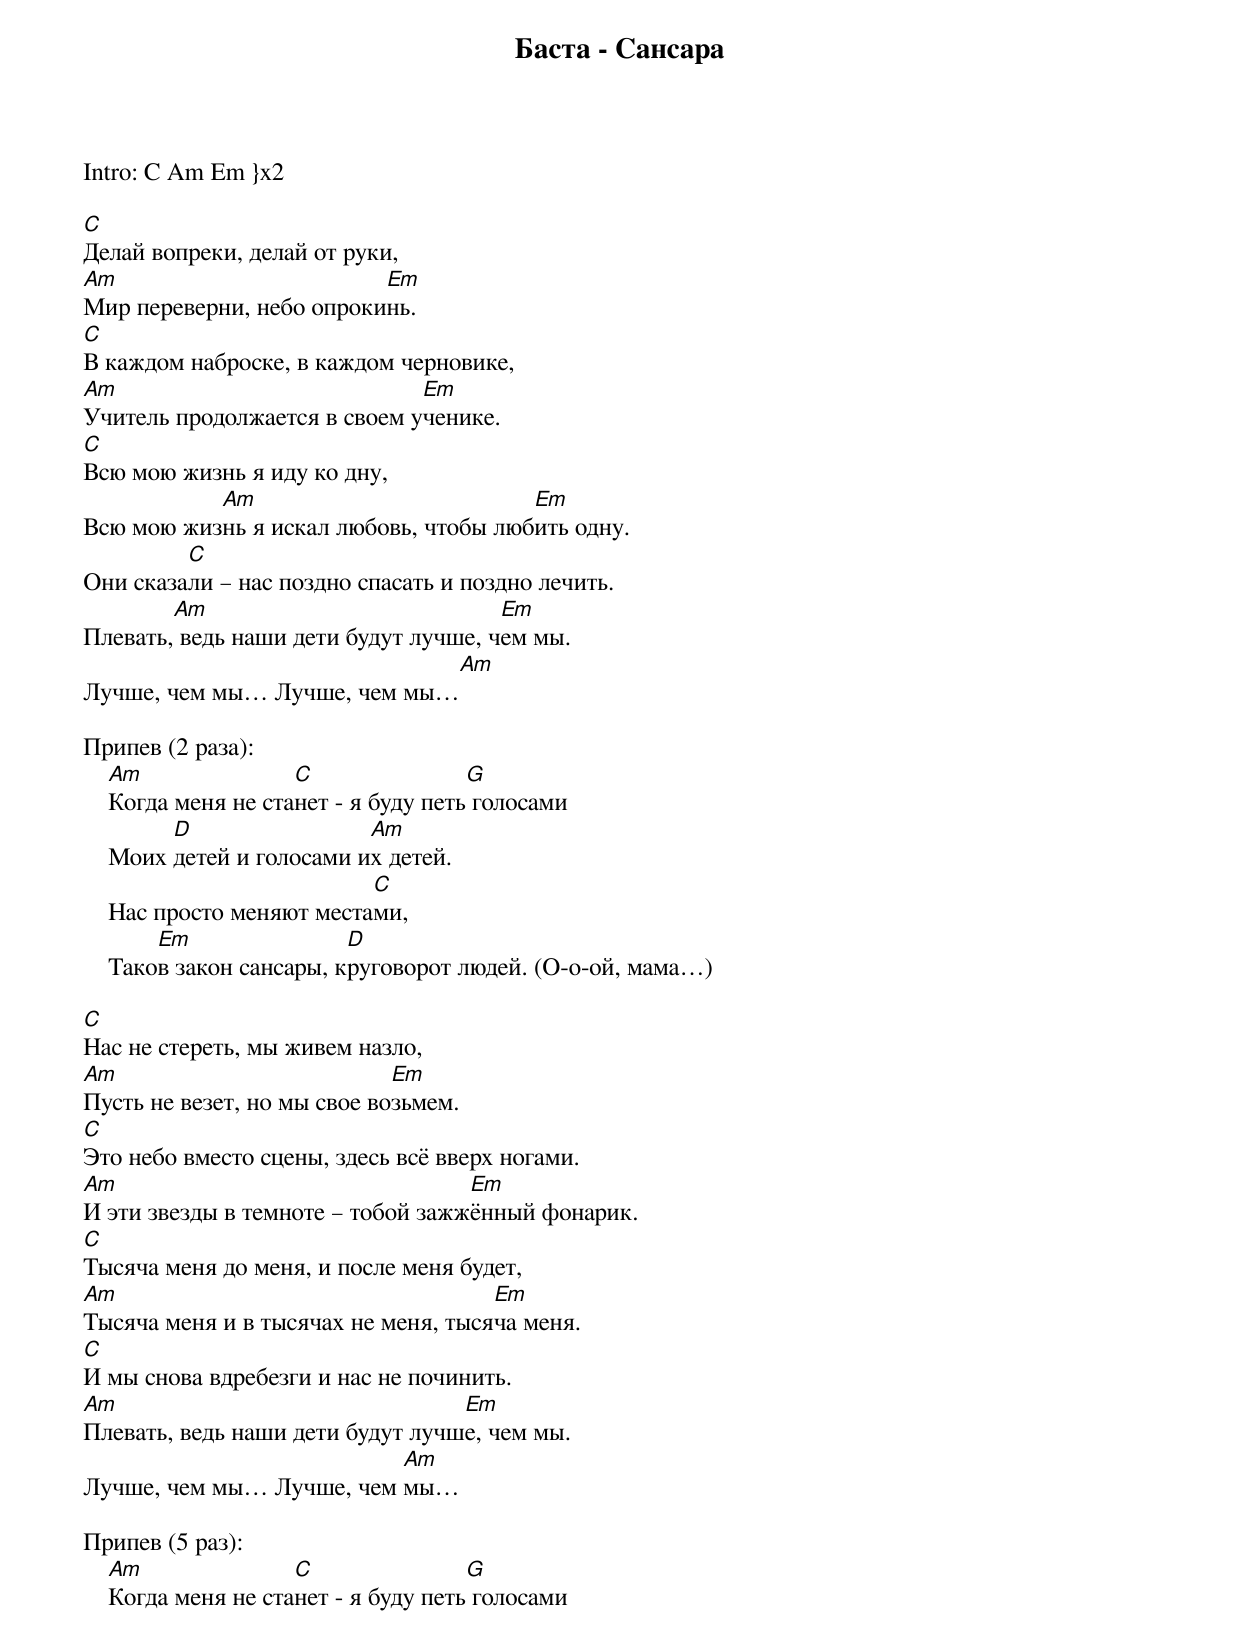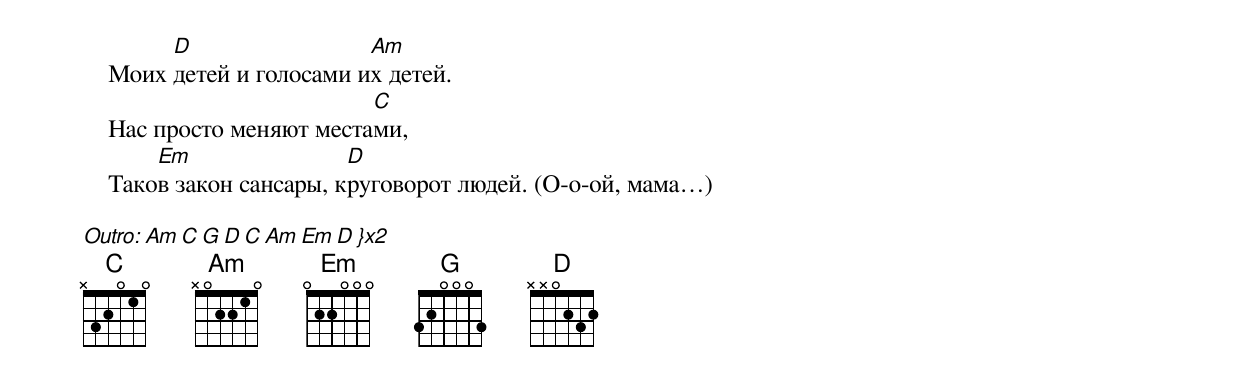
Баста - Сансара

Intro: C Am Em }x2

C
Делай вопреки, делай от руки,
Am                        Em
Мир переверни, небо опрокинь.
C
В каждом наброске, в каждом черновике,
Am                            Em
Учитель продолжается в своем ученике.
C
Всю мою жизнь я иду ко дну,
           Am                          Em
Всю мою жизнь я искал любовь, чтобы любить одну.
         C
Они сказали – нас поздно спасать и поздно лечить.
        Am                            Em
Плевать, ведь наши дети будут лучше, чем мы.
                              Am
Лучше, чем мы… Лучше, чем мы…

Припев (2 раза):
    Am               C                G
    Когда меня не станет - я буду петь голосами
         D                 Am
    Моих детей и голосами их детей.
                           C
    Нас просто меняют местами,
        Em                D
    Таков закон сансары, круговорот людей. (О-о-ой, мама…)

C
Нас не стереть, мы живем назло,
Am                           Em
Пусть не везет, но мы свое возьмем.
C
Это небо вместо сцены, здесь всё вверх ногами.
Am                                 Em
И эти звезды в темноте – тобой зажжённый фонарик.
C
Тысяча меня до меня, и после меня будет,
Am                                   Em
Тысяча меня и в тысячах не меня, тысяча меня.
C
И мы снова вдребезги и нас не починить.
Am                                Em
Плевать, ведь наши дети будут лучше, чем мы.
                          Am
Лучше, чем мы… Лучше, чем мы…

Припев (5 раз):
    Am               C                G
    Когда меня не станет - я буду петь голосами
         D                 Am
    Моих детей и голосами их детей.
                           C
    Нас просто меняют местами,
        Em                D
    Таков закон сансары, круговорот людей. (О-о-ой, мама…)

Outro: Am C G D C Am Em D }x2
